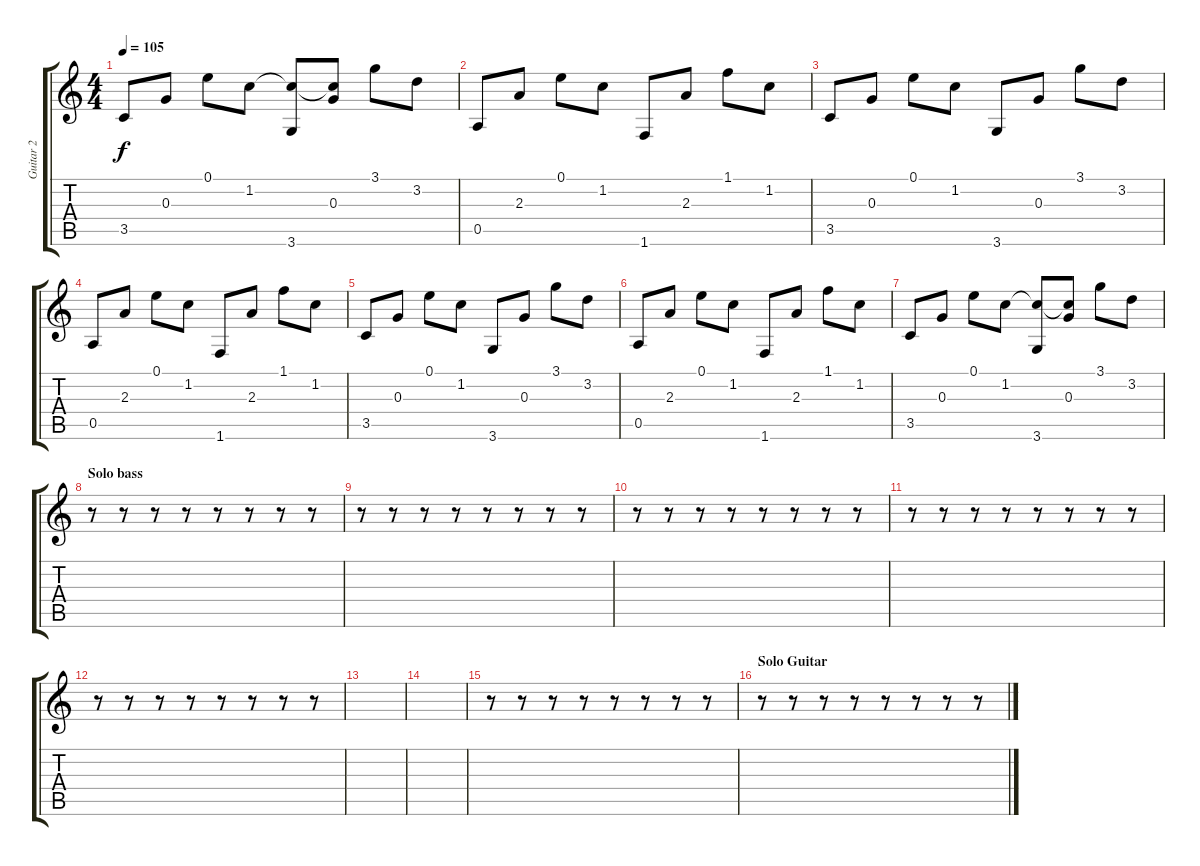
\track ("Guitar 2" "Guitar 2") {instrument overdrivenguitar}
\staff {score tabs}
\tuning (E4 B3 G3 D3 A2 E2) {hide}
\ts (4 4)
\tempo 105
\clef g2
\ks c
3.5.8{dy f} 0.3.8 0.1.8 1.2.8 (1.2{t} 3.6).8 (1.2{t} 0.3).8 3.1.8 3.2.8 |
0.5.8 2.3.8 0.1.8 1.2.8 1.6.8 2.3.8 1.1.8 1.2.8 |
3.5.8 0.3.8 0.1.8 1.2.8 3.6.8 0.3.8 3.1.8 3.2.8 |
0.5.8 2.3.8 0.1.8 1.2.8 1.6.8 2.3.8 1.1.8 1.2.8 |
3.5.8 0.3.8 0.1.8 1.2.8 3.6.8 0.3.8 3.1.8 3.2.8 |
0.5.8 2.3.8 0.1.8 1.2.8 1.6.8 2.3.8 1.1.8 1.2.8 |
3.5.8 0.3.8 0.1.8 1.2.8 (1.2{t} 3.6).8 (1.2{t} 0.3).8 3.1.8 3.2.8 |
\section ("" "Solo bass")
r.8 r.8 r.8 r.8 r.8 r.8 r.8 r.8 |
r.8 r.8 r.8 r.8 r.8 r.8 r.8 r.8 |
r.8 r.8 r.8 r.8 r.8 r.8 r.8 r.8 |
r.8 r.8 r.8 r.8 r.8 r.8 r.8 r.8 |
r.8 r.8 r.8 r.8 r.8 r.8 r.8 r.8 |
|
|
r.8 r.8 r.8 r.8 r.8 r.8 r.8 r.8 |
\section ("" "Solo Guitar")
r.8 r.8 r.8 r.8 r.8 r.8 r.8 r.8
